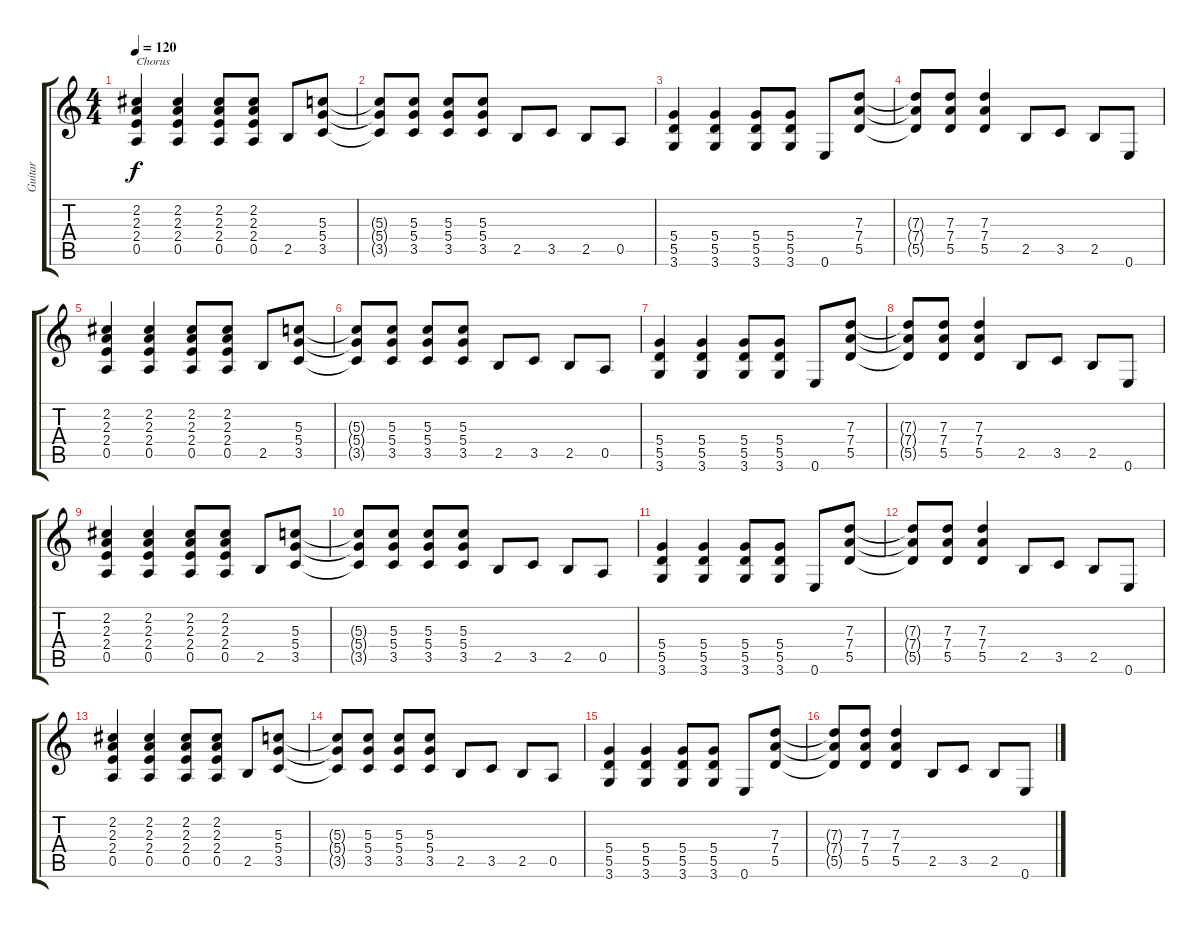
\track ("Guitar" "Guitar") {instrument overdrivenguitar}
\staff {score tabs}
\tuning (E4 B3 G3 D3 A2 E2) {hide}
\ts (4 4)
\tempo 120
\clef g2
\ks c
(2.2 2.3 2.4 0.5).4{txt "Chorus" dy f} (2.2 2.3 2.4 0.5).4 (2.2 2.3 2.4 0.5).8 (2.2 2.3 2.4 0.5).8 2.5.8 (5.3 5.4 3.5).8 |
(5.3{t} 5.4{t} 3.5{t}).8 (5.3 5.4 3.5).8 (5.3 5.4 3.5).8 (5.3 5.4 3.5).8 2.5.8 3.5.8 2.5.8 0.5.8 |
(5.4 5.5 3.6).4 (5.4 5.5 3.6).4 (5.4 5.5 3.6).8 (5.4 5.5 3.6).8 0.6.8 (7.3 7.4 5.5).8 |
(7.3{t} 7.4{t} 5.5{t}).8 (7.3 7.4 5.5).8 (7.3 7.4 5.5).4 2.5.8 3.5.8 2.5.8 0.6.8 |
(2.2 2.3 2.4 0.5).4 (2.2 2.3 2.4 0.5).4 (2.2 2.3 2.4 0.5).8 (2.2 2.3 2.4 0.5).8 2.5.8 (5.3 5.4 3.5).8 |
(5.3{t} 5.4{t} 3.5{t}).8 (5.3 5.4 3.5).8 (5.3 5.4 3.5).8 (5.3 5.4 3.5).8 2.5.8 3.5.8 2.5.8 0.5.8 |
(5.4 5.5 3.6).4 (5.4 5.5 3.6).4 (5.4 5.5 3.6).8 (5.4 5.5 3.6).8 0.6.8 (7.3 7.4 5.5).8 |
(7.3{t} 7.4{t} 5.5{t}).8 (7.3 7.4 5.5).8 (7.3 7.4 5.5).4 2.5.8 3.5.8 2.5.8 0.6.8 |
(2.2 2.3 2.4 0.5).4 (2.2 2.3 2.4 0.5).4 (2.2 2.3 2.4 0.5).8 (2.2 2.3 2.4 0.5).8 2.5.8 (5.3 5.4 3.5).8 |
(5.3{t} 5.4{t} 3.5{t}).8 (5.3 5.4 3.5).8 (5.3 5.4 3.5).8 (5.3 5.4 3.5).8 2.5.8 3.5.8 2.5.8 0.5.8 |
(5.4 5.5 3.6).4 (5.4 5.5 3.6).4 (5.4 5.5 3.6).8 (5.4 5.5 3.6).8 0.6.8 (7.3 7.4 5.5).8 |
(7.3{t} 7.4{t} 5.5{t}).8 (7.3 7.4 5.5).8 (7.3 7.4 5.5).4 2.5.8 3.5.8 2.5.8 0.6.8 |
(2.2 2.3 2.4 0.5).4 (2.2 2.3 2.4 0.5).4 (2.2 2.3 2.4 0.5).8 (2.2 2.3 2.4 0.5).8 2.5.8 (5.3 5.4 3.5).8 |
(5.3{t} 5.4{t} 3.5{t}).8 (5.3 5.4 3.5).8 (5.3 5.4 3.5).8 (5.3 5.4 3.5).8 2.5.8 3.5.8 2.5.8 0.5.8 |
(5.4 5.5 3.6).4 (5.4 5.5 3.6).4 (5.4 5.5 3.6).8 (5.4 5.5 3.6).8 0.6.8 (7.3 7.4 5.5).8 |
(7.3{t} 7.4{t} 5.5{t}).8 (7.3 7.4 5.5).8 (7.3 7.4 5.5).4 2.5.8 3.5.8 2.5.8 0.6.8
